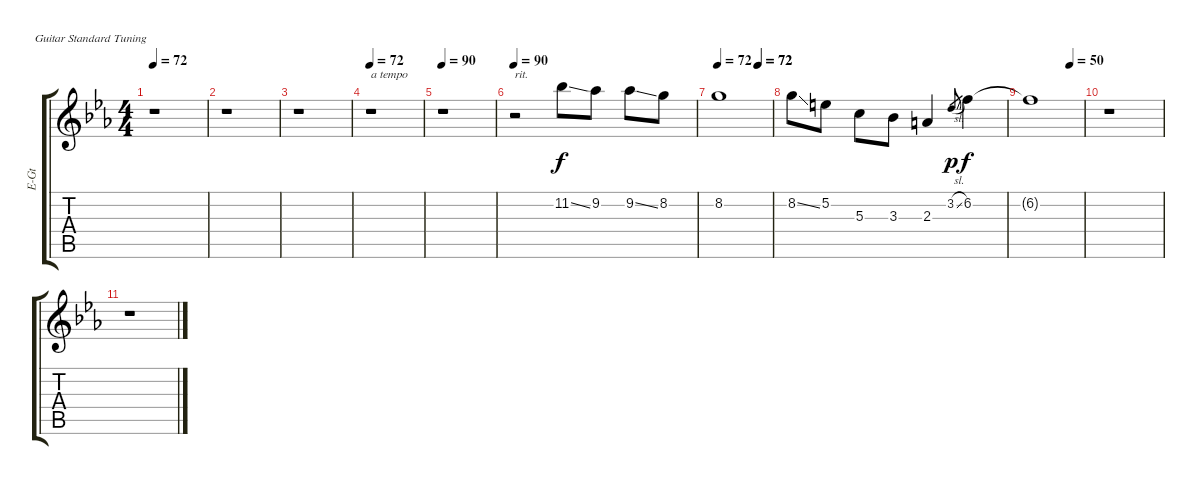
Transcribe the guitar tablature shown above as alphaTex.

\bracketExtendMode groupsimilarinstruments
\otherSystemsTrackNameOrientation horizontal
\track ("Gtr 1" "E-Gt") {mute instrument distortionguitar}
\staff {score tabs}
\tuning (E4 B3 G3 D3 A2 E2)
\ts (4 4)
\tempo 72
\clef g2
\ks eb
r.1{dy f beam Down} |
r.1{beam Down} |
r.1{beam Down} |
\tempo 72
r.1{txt "a tempo" beam Down} |
\tempo 90
r.1{beam Down} |
\tempo 90
r.2{txt "rit." beam Down} 11.2{ss acc b}.8{beam Down} 9.2{acc b}.8{beam Down} 9.2{ss acc b}.8{beam Down} 8.2{acc forcenatural}.8{beam Down} |
\tempo 72
\tempo (72 0.7499)
\tempo (72 0.75)
8.2{acc forcenatural}.1{beam Down} |
8.2{ss acc forcenatural}.8{beam Down} 5.2{acc forcenatural}.8{beam Down} 5.3{acc forcenatural}.8{beam Down} 3.3{acc b}.8{beam Down} 2.3{acc forcenatural}.4{beam Up} 3.2{sl acc forcenatural}.8{gr dy p beam Up} 6.2{acc forcenatural}.4{dy f beam Down} |
\tempo (50 0.75)
6.2{t acc forcenatural}.1{beam Down} |
r.1{beam Down} |
r.1{beam Down}
